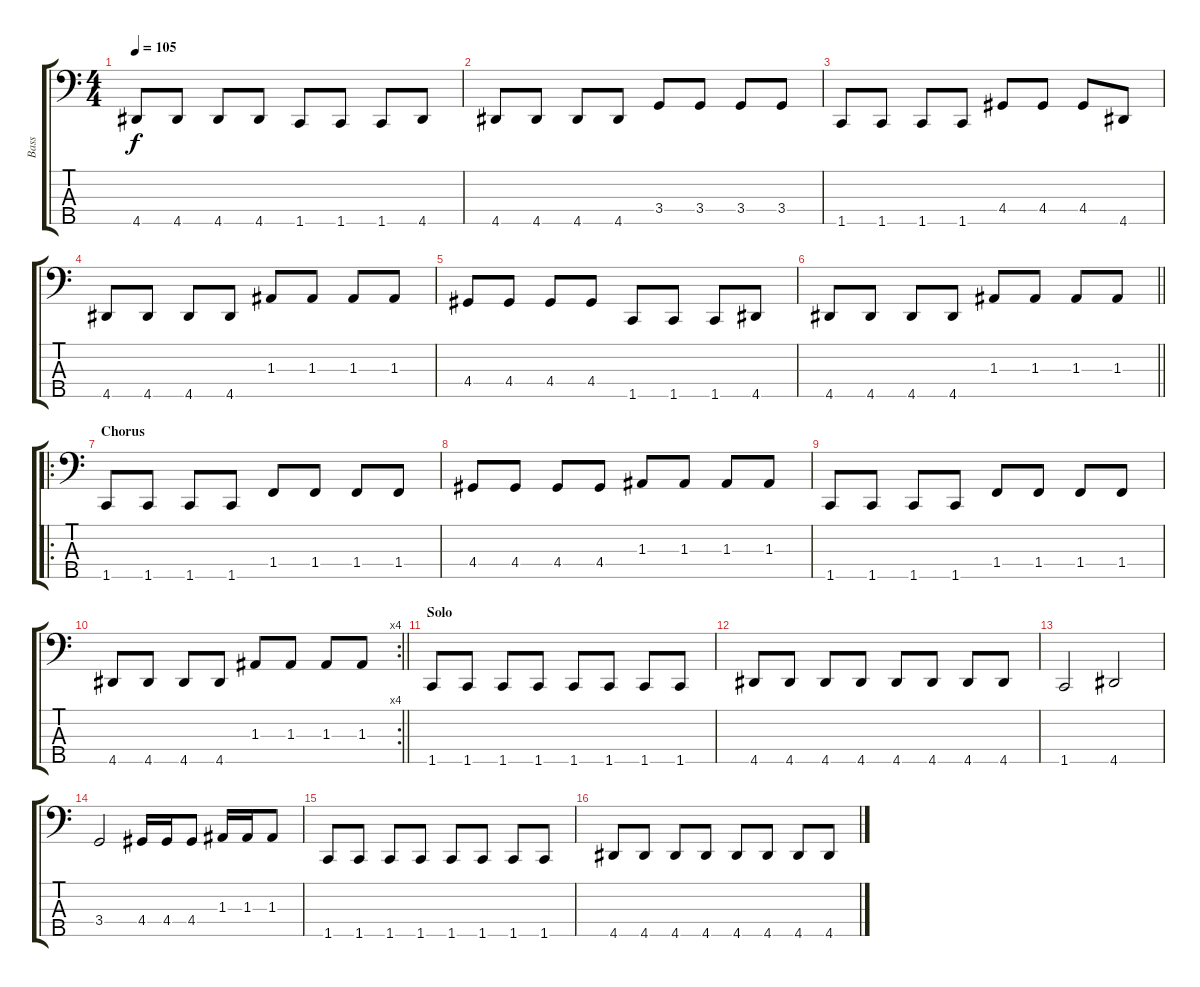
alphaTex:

\track ("Bass" "Bass") {instrument electricbassfinger}
\staff {score tabs}
\tuning (G2 D2 A1 E1 B0) {hide}
\ts (4 4)
\tempo 105
\clef f4
\ks c
4.5.8{dy f} 4.5.8 4.5.8 4.5.8 1.5.8 1.5.8 1.5.8 4.5.8 |
4.5.8 4.5.8 4.5.8 4.5.8 3.4.8 3.4.8 3.4.8 3.4.8 |
1.5.8 1.5.8 1.5.8 1.5.8 4.4.8 4.4.8 4.4.8 4.5.8 |
4.5.8 4.5.8 4.5.8 4.5.8 1.3.8 1.3.8 1.3.8 1.3.8 |
4.4.8 4.4.8 4.4.8 4.4.8 1.5.8 1.5.8 1.5.8 4.5.8 |
\barLineRight lightlight
4.5.8 4.5.8 4.5.8 4.5.8 1.3.8 1.3.8 1.3.8 1.3.8 |
\ro
\section ("" "Chorus")
1.5.8 1.5.8 1.5.8 1.5.8 1.4.8 1.4.8 1.4.8 1.4.8 |
4.4.8 4.4.8 4.4.8 4.4.8 1.3.8 1.3.8 1.3.8 1.3.8 |
1.5.8 1.5.8 1.5.8 1.5.8 1.4.8 1.4.8 1.4.8 1.4.8 |
\rc 4
\barLineRight lightlight
4.5.8 4.5.8 4.5.8 4.5.8 1.3.8 1.3.8 1.3.8 1.3.8 |
\section ("" "Solo")
1.5.8 1.5.8 1.5.8 1.5.8 1.5.8 1.5.8 1.5.8 1.5.8 |
4.5.8 4.5.8 4.5.8 4.5.8 4.5.8 4.5.8 4.5.8 4.5.8 |
1.5.2 4.5.2 |
3.4.2 4.4.16 4.4.16 4.4.8 1.3.16 1.3.16 1.3.8 |
1.5.8 1.5.8 1.5.8 1.5.8 1.5.8 1.5.8 1.5.8 1.5.8 |
4.5.8 4.5.8 4.5.8 4.5.8 4.5.8 4.5.8 4.5.8 4.5.8
